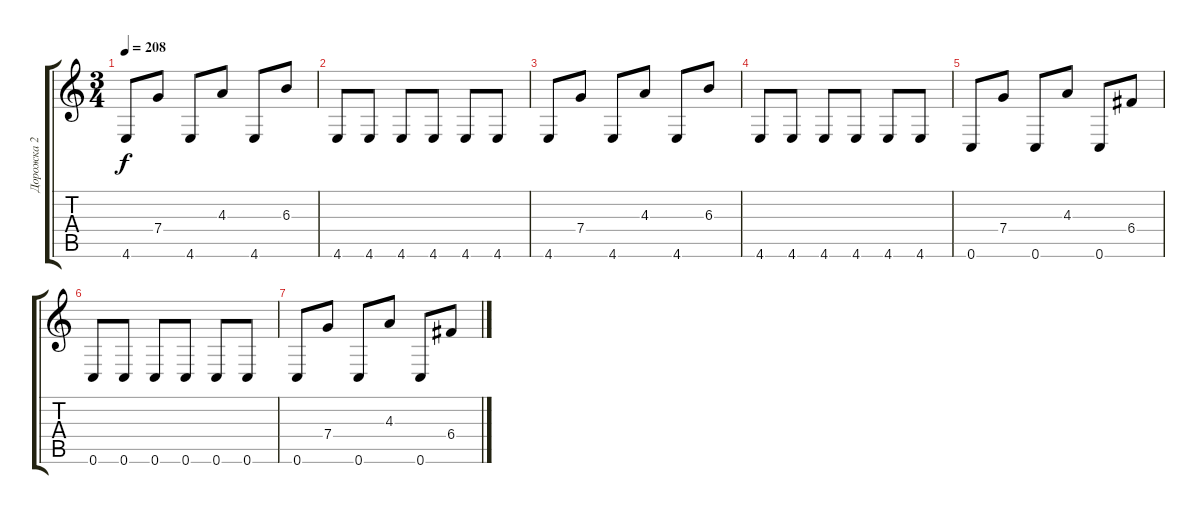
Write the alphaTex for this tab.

\track ("Дорожка 2" "Дорожка 2") {instrument distortionguitar}
\staff {score tabs}
\tuning (D4 A3 F3 C3 G2 C2) {hide}
\ts (3 4)
\tempo 208
\clef g2
\ks c
4.6.8{dy f} 7.4.8 4.6.8 4.3.8 4.6.8 6.3.8 |
4.6.8 4.6.8 4.6.8 4.6.8 4.6.8 4.6.8 |
4.6.8 7.4.8 4.6.8 4.3.8 4.6.8 6.3.8 |
4.6.8 4.6.8 4.6.8 4.6.8 4.6.8 4.6.8 |
0.6.8 7.4.8 0.6.8 4.3.8 0.6.8 6.4.8 |
0.6.8 0.6.8 0.6.8 0.6.8 0.6.8 0.6.8 |
0.6.8 7.4.8 0.6.8 4.3.8 0.6.8 6.4.8
